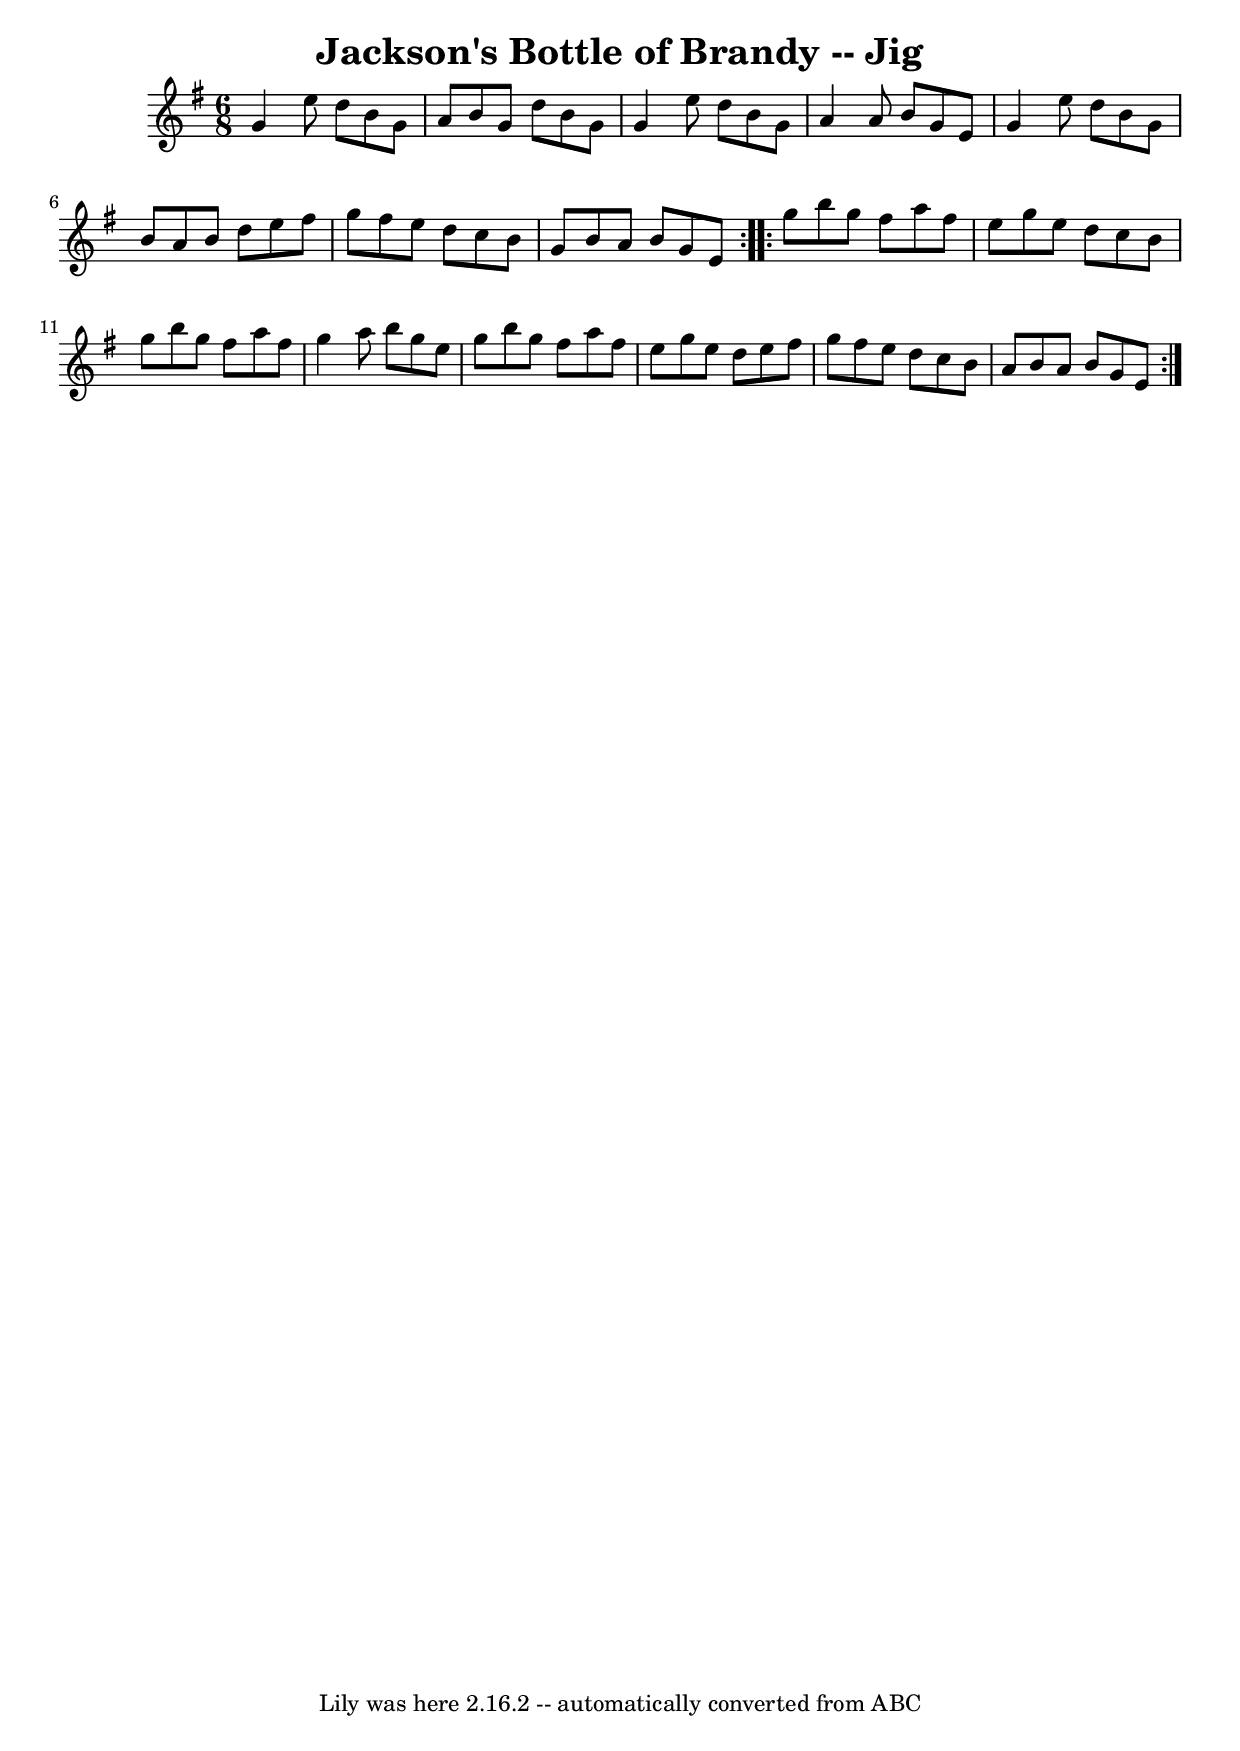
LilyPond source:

\version "2.16.2"
\include "Mammoth.ily"
\header {
	%% book = "Ryan's Mammoth Collection"
	crossRefNumber = "1"
	footnotes = "\\\\111 623"
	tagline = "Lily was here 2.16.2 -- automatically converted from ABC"
	title = "Jackson's Bottle of Brandy -- Jig"
}
voicedefault =  {


\repeat volta 2 {
\time 6/8 
\key g \major g'4 e''8 d''8 b'8 g'8    |
 a'8   
 b'8 g'8 d''8 b'8 g'8    |
 g'4 e''8 d''8 b'8    
g'8    |
 a'4 a'8 b'8 g'8 e'8    |
 g'4 e''8   
 d''8 b'8 g'8    |
 b'8 a'8 b'8 d''8 e''8 fis''8   
 |
 g''8 fis''8 e''8 d''8 c''8 b'8    |
 g'8    
b'8 a'8 b'8 g'8 e'8    }     \repeat volta 2 { g''8 b''8    
g''8 fis''8 a''8 fis''8    |
 e''8 g''8 e''8 d''8    
c''8 b'8    |
 g''8 b''8 g''8 fis''8 a''8 fis''8    
|
 g''4 a''8 b''8 g''8 e''8    |
 g''8 b''8    
g''8 fis''8 a''8 fis''8    |
 e''8 g''8 e''8 d''8    
e''8 fis''8    |
 g''8 fis''8 e''8 d''8 c''8 b'8    
|
 a'8 b'8 a'8 b'8 g'8 e'8    }   
}

\score{
    <<

	\context Staff="default"
	{
	    \voicedefault 
	}

    >>
	\layout {
	}
	\midi {}
}
